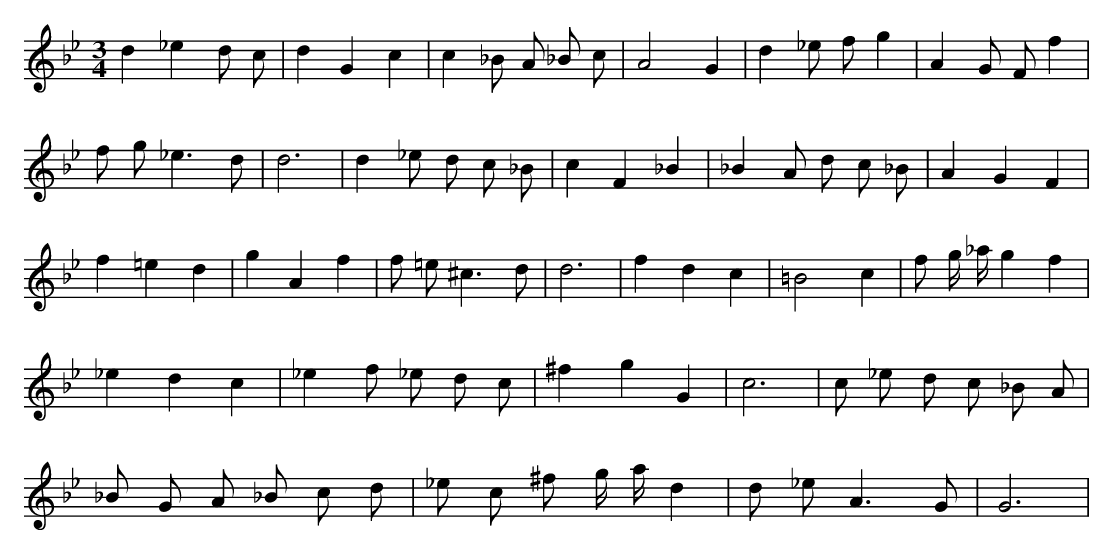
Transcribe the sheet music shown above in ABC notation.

X:1
M:3/4
L:1/8
K:Bb
d2 _e2 d c | d2 G2 c2 | c2 _B A _B c | A4 G2 | d2 _e f g2 | A2 G F f2 | f g _e3 d | d6 | d2 _e d c _B | c2 F2 _B2 | _B2 A d c _B | A2 G2 F2 | f2 =e2 d2 | g2 A2 f2 | f =e ^c3 d | d6 | f2 d2 c2 | =B4 c2 | f g/2 _a/2 g2 f2 | _e2 d2 c2 | _e2 f _e d c | ^f2 g2 G2 | c6 | c _e d c _B A | _B G A _B c d | _e c ^f g/2 a/2 d2 | d _e A3 G | G6 |
